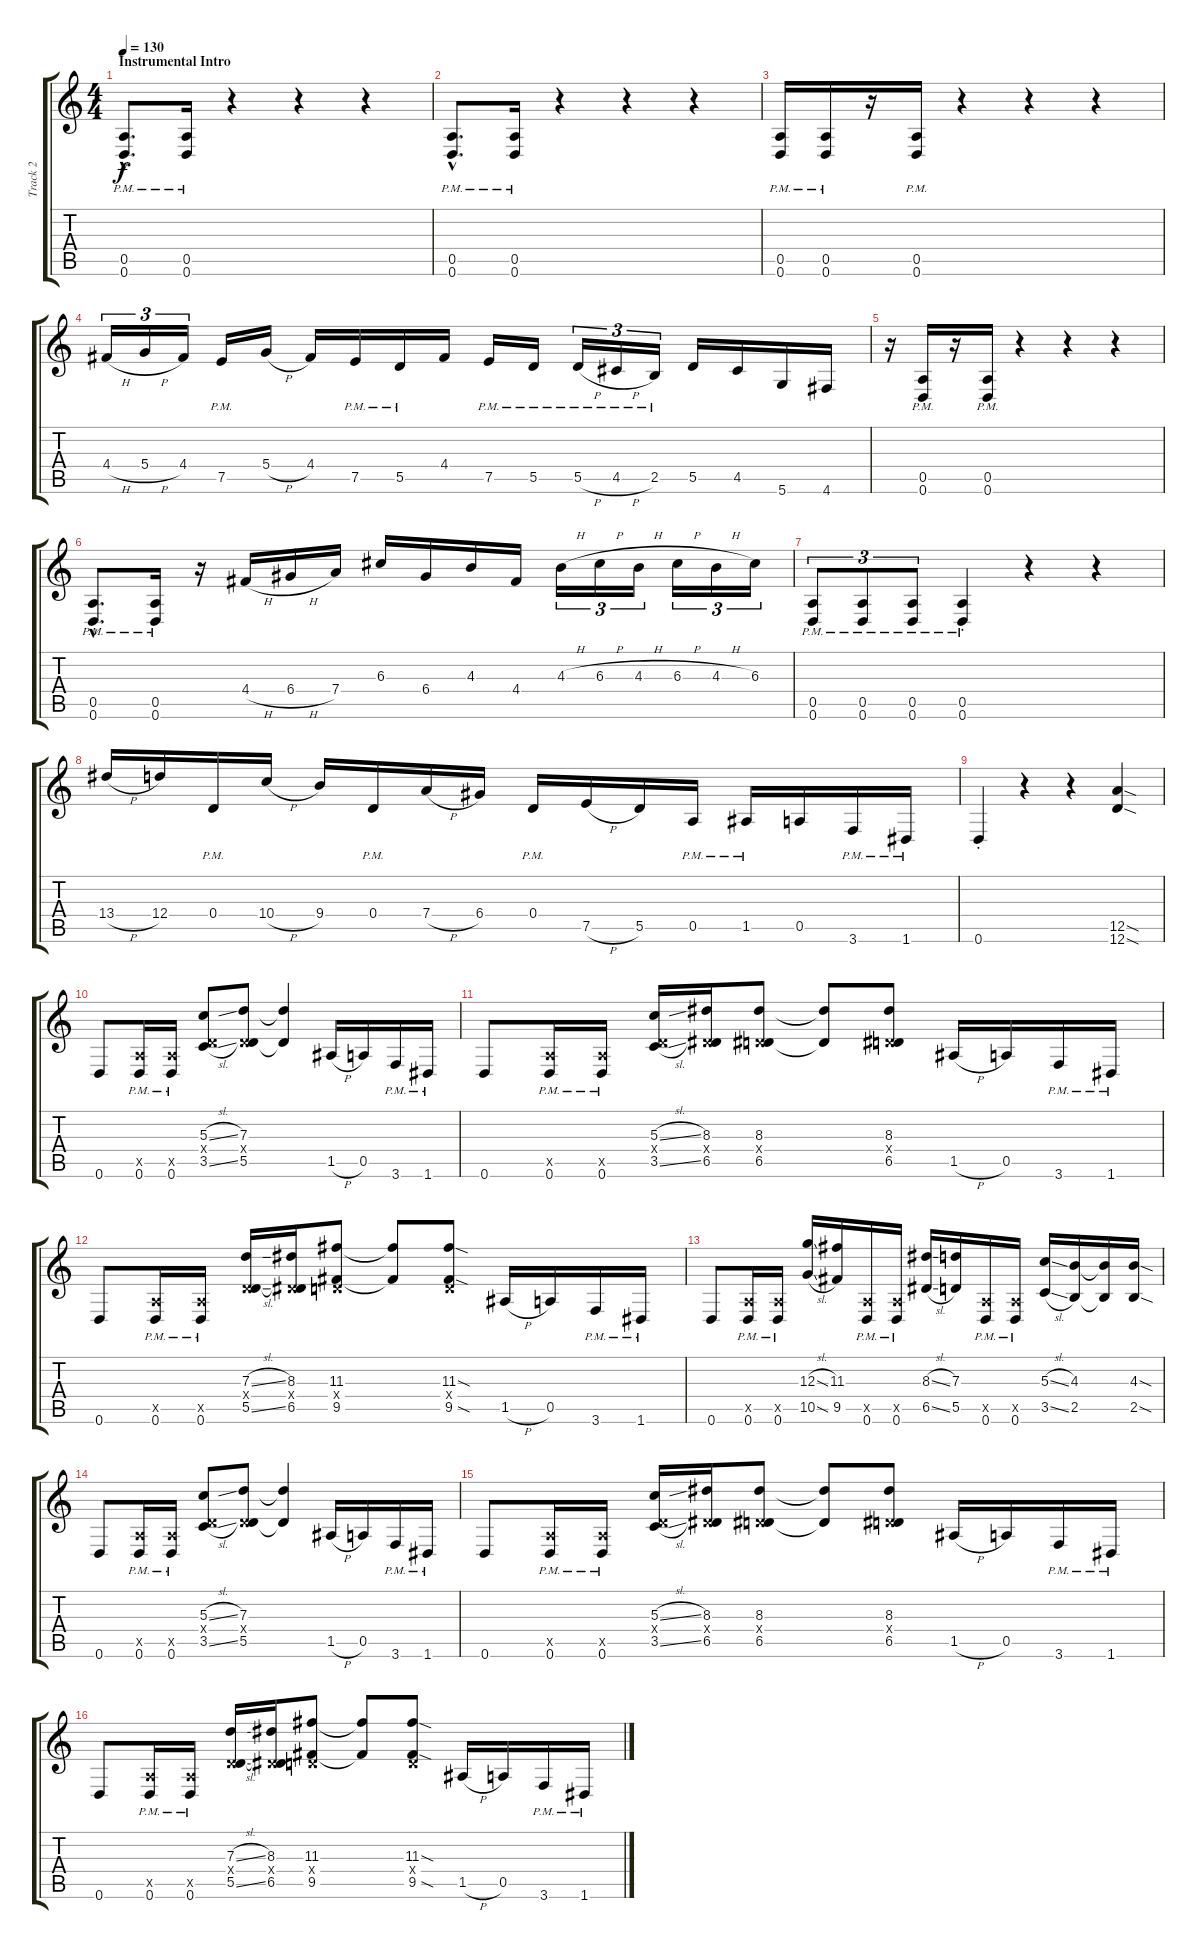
\track ("Track 2" "Track 2") {instrument distortionguitar}
\staff {score tabs}
\tuning (E4 B3 G3 D3 A2 D2) {hide}
\ts (4 4)
\section ("" "Instrumental Intro")
\tempo 130
\clef g2
\ks c
(0.5{hac pm} 0.6{hac pm}).8{d dy f instrument distortionguitar} (0.5{pm} 0.6{pm}).16 r.4 r.4 r.4 |
(0.5{hac pm} 0.6{hac pm}).8{d} (0.5{pm} 0.6{pm}).16 r.4 r.4 r.4 |
(0.5{pm} 0.6{pm}).16 (0.5{pm} 0.6{pm}).16 r.16 (0.5{pm} 0.6{pm}).16 r.4 r.4 r.4 |
4.4{h}.16{tu (3 2)} 5.4{h}.16{tu (3 2)} 4.4.16{tu (3 2)} 7.5{pm}.16 5.4{h}.16 4.4.16 7.5{pm}.16 5.5{pm}.16 4.4.16 7.5{pm}.16 5.5{pm}.16 5.5{h pm}.16{tu (3 2)} 4.5{h pm}.16{tu (3 2)} 2.5{pm}.16{tu (3 2)} 5.5.16 4.5.16 5.6.16 4.6.16 |
r.16 (0.5{pm} 0.6{pm}).16 r.16 (0.5{pm} 0.6{pm}).16 r.4 r.4 r.4 |
(0.5{hac pm} 0.6{hac pm}).8{d} (0.5{pm} 0.6{pm}).16 r.16 4.4{h}.16 6.4{h}.16 7.4.16 6.3.16 6.4.16 4.3.16 4.4.16 4.3{h}.16{tu (3 2)} 6.3{h}.16{tu (3 2)} 4.3{h}.16{tu (3 2)} 6.3{h}.16{tu (3 2)} 4.3{h}.16{tu (3 2)} 6.3.16{tu (3 2)} |
(0.5{pm} 0.6{pm}).8{tu (3 2)} (0.5{pm} 0.6{pm}).8{tu (3 2)} (0.5{pm} 0.6{pm}).8{tu (3 2)} (0.5{pm st} 0.6{pm st}).4 r.4 r.4 |
13.4{h}.16 12.4.16 0.4{pm}.16 10.4{h}.16 9.4.16 0.4{pm}.16 7.4{h}.16 6.4.16 0.4{pm}.16 7.5{h}.16 5.5.16 0.5{pm}.16 1.5{pm}.16 0.5.16 3.6{pm}.16 1.6{pm}.16 |
0.6{st}.4 r.4 r.4 (12.5{sod} 12.6{sod}).4 |
0.6.8 (0.5{x} 0.6{pm}).16 (0.5{x} 0.6{pm}).16 (5.3{sl} 0.4{x} 3.5{sl}).8 (7.3 0.4{x} 5.5).8 (7.3{t} 5.5{t}).4 1.5{h}.16 0.5.16 3.6{pm}.16 1.6{pm}.16 |
0.6.8 (0.5{x} 0.6{pm}).16 (0.5{x} 0.6{pm}).16 (5.3{sl} 0.4{x} 3.5{sl}).16 (8.3 0.4{x} 6.5).16 (8.3 0.4{x} 6.5).8 (8.3{t} 6.5{t}).8 (8.3 0.4{x} 6.5).8 1.5{h}.16 0.5.16 3.6{pm}.16 1.6{pm}.16 |
0.6.8 (0.5{x} 0.6{pm}).16 (0.5{x} 0.6{pm}).16 (7.3{sl} 0.4{x} 5.5{sl}).16 (8.3 0.4{x} 6.5).16 (11.3 0.4{x} 9.5).8 (11.3{t} 9.5{t}).8 (11.3{sod} 0.4{x} 9.5{sod}).8 1.5{h}.16 0.5.16 3.6{pm}.16 1.6{pm}.16 |
0.6.8 (0.5{x} 0.6{pm}).16 (0.5{x} 0.6{pm}).16 (12.3{sl} 10.5{sl}).16 (11.3 9.5).16 (0.5{x} 0.6{pm}).16 (0.5{x} 0.6{pm}).16 (8.3{sl} 6.5{sl}).16 (7.3 5.5).16 (0.5{x} 0.6{pm}).16 (0.5{x} 0.6{pm}).16 (5.3{sl} 3.5{sl}).16 (4.3 2.5).16 (4.3{t} 2.5{t}).16 (4.3{sod} 2.5{sod}).16 |
0.6.8 (0.5{x} 0.6{pm}).16 (0.5{x} 0.6{pm}).16 (5.3{sl} 0.4{x} 3.5{sl}).8 (7.3 0.4{x} 5.5).8 (7.3{t} 5.5{t}).4 1.5{h}.16 0.5.16 3.6{pm}.16 1.6{pm}.16 |
0.6.8 (0.5{x} 0.6{pm}).16 (0.5{x} 0.6{pm}).16 (5.3{sl} 0.4{x} 3.5{sl}).16 (8.3 0.4{x} 6.5).16 (8.3 0.4{x} 6.5).8 (8.3{t} 6.5{t}).8 (8.3 0.4{x} 6.5).8 1.5{h}.16 0.5.16 3.6{pm}.16 1.6{pm}.16 |
0.6.8 (0.5{x} 0.6{pm}).16 (0.5{x} 0.6{pm}).16 (7.3{sl} 0.4{x} 5.5{sl}).16 (8.3 0.4{x} 6.5).16 (11.3 0.4{x} 9.5).8 (11.3{t} 9.5{t}).8 (11.3{sod} 0.4{x} 9.5{sod}).8 1.5{h}.16 0.5.16 3.6{pm}.16 1.6{pm}.16
